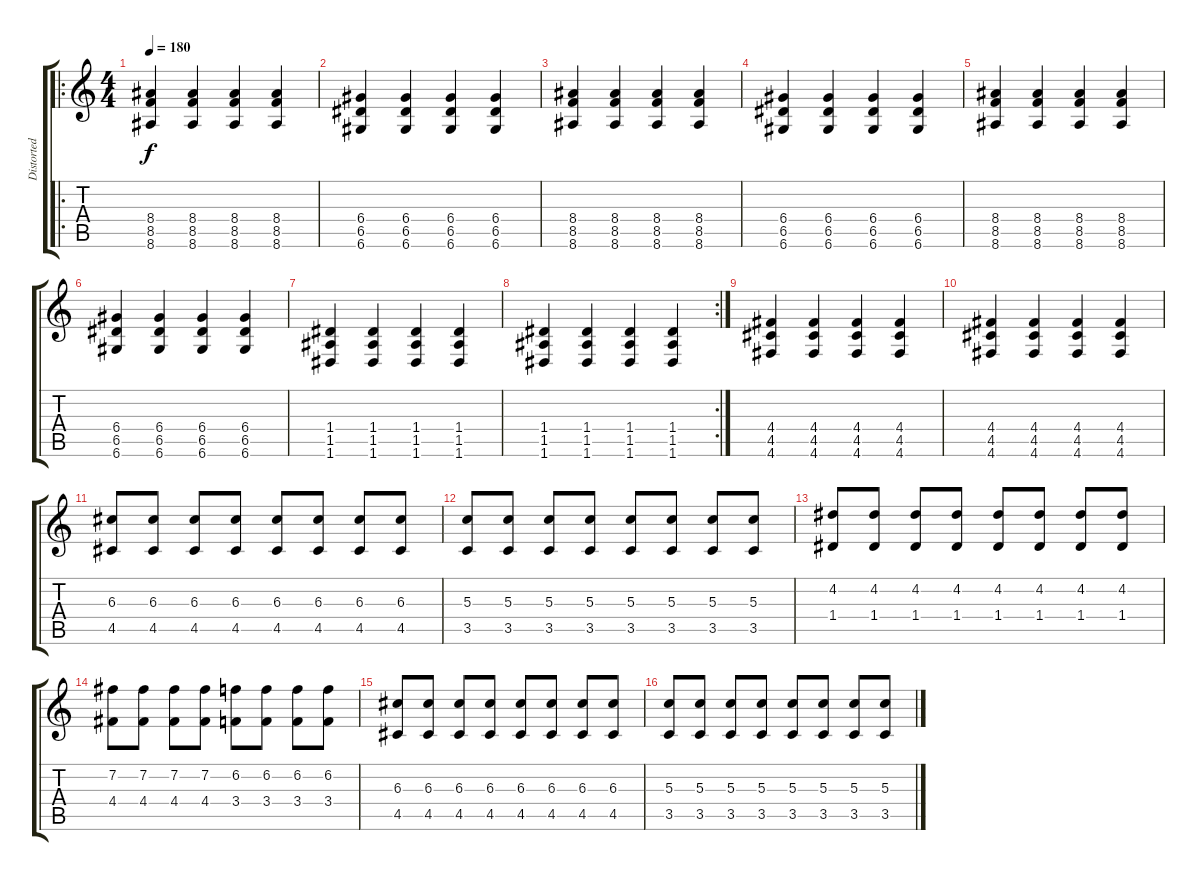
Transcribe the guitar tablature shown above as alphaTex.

\track ("Distorted Guitarist" "Distorted ") {instrument distortionguitar}
\staff {score tabs}
\tuning (E4 B3 G3 D3 A2 D2) {hide}
\ro
\ts (4 4)
\tempo 180
\clef g2
\ks c
(8.4 8.5 8.6).4{dy f} (8.4 8.5 8.6).4 (8.4 8.5 8.6).4 (8.4 8.5 8.6).4 |
(6.4 6.5 6.6).4 (6.4 6.5 6.6).4 (6.4 6.5 6.6).4 (6.4 6.5 6.6).4 |
(8.4 8.5 8.6).4 (8.4 8.5 8.6).4 (8.4 8.5 8.6).4 (8.4 8.5 8.6).4 |
(6.4 6.5 6.6).4 (6.4 6.5 6.6).4 (6.4 6.5 6.6).4 (6.4 6.5 6.6).4 |
(8.4 8.5 8.6).4 (8.4 8.5 8.6).4 (8.4 8.5 8.6).4 (8.4 8.5 8.6).4 |
(6.4 6.5 6.6).4 (6.4 6.5 6.6).4 (6.4 6.5 6.6).4 (6.4 6.5 6.6).4 |
(1.4 1.5 1.6).4 (1.4 1.5 1.6).4 (1.4 1.5 1.6).4 (1.4 1.5 1.6).4 |
\rc 2
(1.4 1.5 1.6).4 (1.4 1.5 1.6).4 (1.4 1.5 1.6).4 (1.4 1.5 1.6).4 |
(4.4 4.5 4.6).4 (4.4 4.5 4.6).4 (4.4 4.5 4.6).4 (4.4 4.5 4.6).4 |
(4.4 4.5 4.6).4 (4.4 4.5 4.6).4 (4.4 4.5 4.6).4 (4.4 4.5 4.6).4 |
(6.3 4.5).8 (6.3 4.5).8 (6.3 4.5).8 (6.3 4.5).8 (6.3 4.5).8 (6.3 4.5).8 (6.3 4.5).8 (6.3 4.5).8 |
(5.3 3.5).8 (5.3 3.5).8 (5.3 3.5).8 (5.3 3.5).8 (5.3 3.5).8 (5.3 3.5).8 (5.3 3.5).8 (5.3 3.5).8 |
(4.2 1.4).8 (4.2 1.4).8 (4.2 1.4).8 (4.2 1.4).8 (4.2 1.4).8 (4.2 1.4).8 (4.2 1.4).8 (4.2 1.4).8 |
(7.2 4.4).8 (7.2 4.4).8 (7.2 4.4).8 (7.2 4.4).8 (6.2 3.4).8 (6.2 3.4).8 (6.2 3.4).8 (6.2 3.4).8 |
(6.3 4.5).8 (6.3 4.5).8 (6.3 4.5).8 (6.3 4.5).8 (6.3 4.5).8 (6.3 4.5).8 (6.3 4.5).8 (6.3 4.5).8 |
(5.3 3.5).8 (5.3 3.5).8 (5.3 3.5).8 (5.3 3.5).8 (5.3 3.5).8 (5.3 3.5).8 (5.3 3.5).8 (5.3 3.5).8
